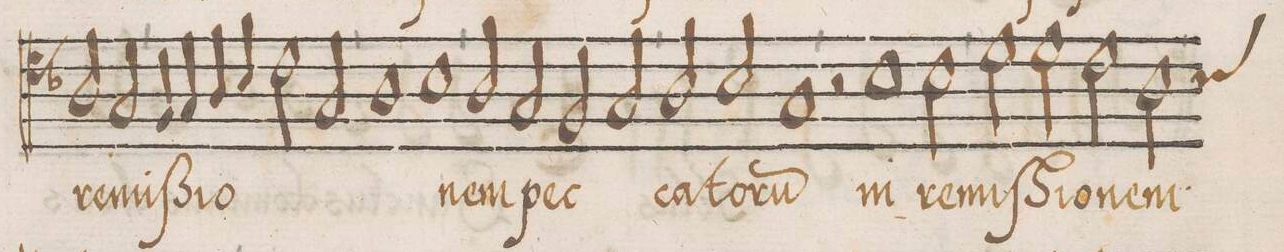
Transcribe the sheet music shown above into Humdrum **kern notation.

**kern	**text
*I"ALTVS	*
*clefC4	*
*k[b-]	*
*met()	*
*M2/1	*
2A/	re-
2G/	-miſ-
=155-	=155-
4F/	-si-
4G/	.
4A/	-o-
4B-/	.
2c\	.
2G/	.
=156-	=156-
1A	.
1B-	.
=157-	=157-
2A/	-nem
2G/	pec-
2F/	.
2G/	.
=158-	=158-
2A/	-ca-
2B-/	-to-
1G	-ru(m)
=159-	=159-
2r	.
1B-	in
2B-\	re-
=160-	=160-
2d\	-miſ-
2d\	-Si-
2c\	-o-
2A\	-nem
=161-	=161-
*-	*-
